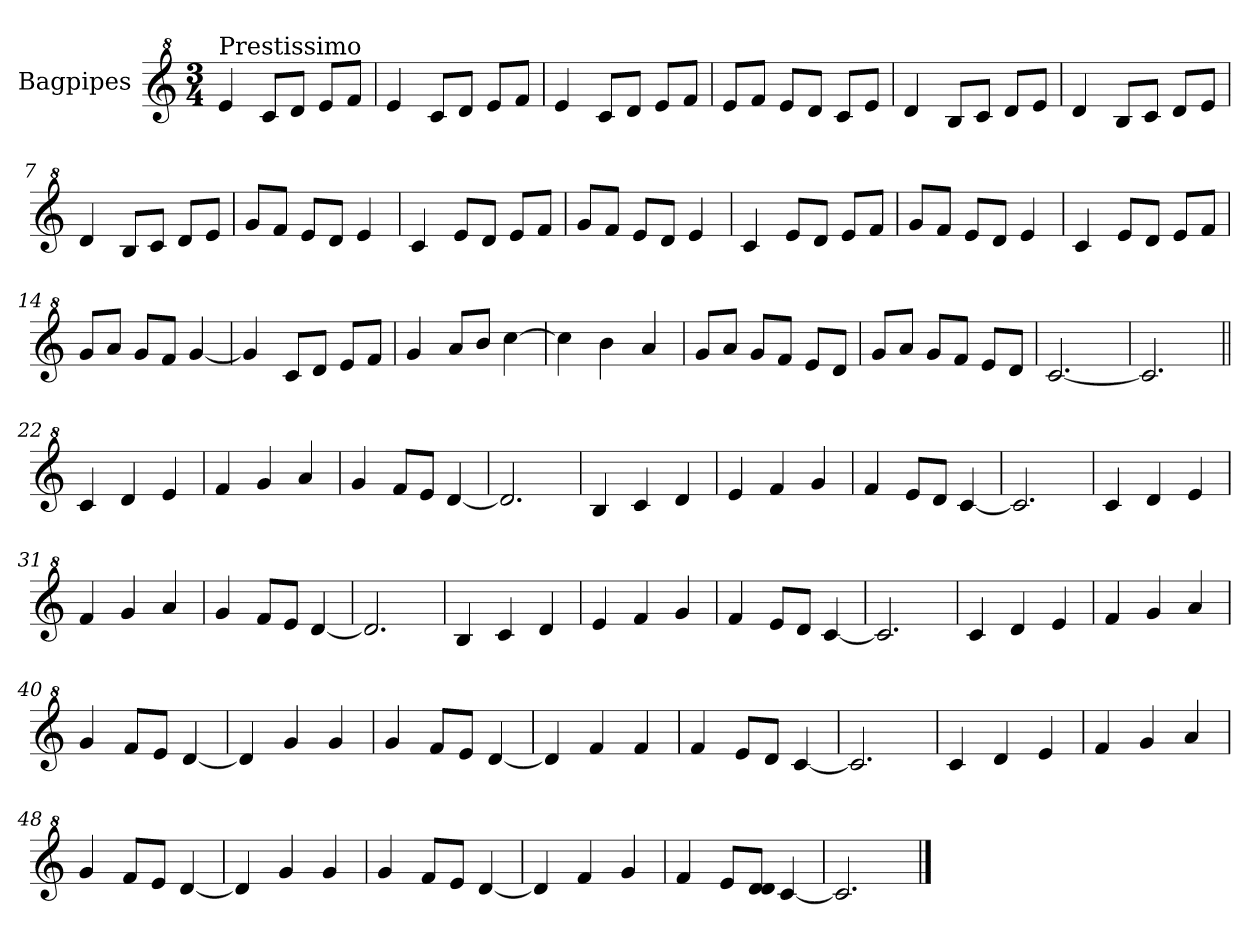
**kern
*part1
*staff1
*I"Bagpipes
*I'Bag
*clefG^2
*k[]
*C:
*M3/4
=1
!LO:TX:a:t=Prestissimo
4ee/
8cc/L
8dd/J
8ee/L
8ff/J
=2
4ee/
8cc/L
8dd/J
8ee/L
8ff/J
=3
4ee/
8cc/L
8dd/J
8ee/L
8ff/J
=4
8ee/L
8ff/J
8ee/L
8dd/J
8cc/L
8ee/J
=5
4dd/
8b/L
8cc/J
8dd/L
8ee/J
=6
4dd/
8b/L
8cc/J
8dd/L
8ee/J
=7
4dd/
8b/L
8cc/J
8dd/L
8ee/J
=8
8gg/L
8ff/J
8ee/L
8dd/J
4ee/
!!LO:LB:g=z
=9
4cc/
8ee/L
8dd/J
8ee/L
8ff/J
=10
8gg/L
8ff/J
8ee/L
8dd/J
4ee/
=11
4cc/
8ee/L
8dd/J
8ee/L
8ff/J
=12
8gg/L
8ff/J
8ee/L
8dd/J
4ee/
=13
4cc/
8ee/L
8dd/J
8ee/L
8ff/J
=14
8gg/L
8aa/J
8gg/L
8ff/J
[4gg/
=15
4gg/]
8cc/L
8dd/J
8ee/L
8ff/J
=16
4gg/
8aa/L
8bb/J
[4ccc\
=17
4ccc\]
4bb\
4aa/
!!LO:LB:g=z
=18
8gg/L
8aa/J
8gg/L
8ff/J
8ee/L
8dd/J
=19
8gg/L
8aa/J
8gg/L
8ff/J
8ee/L
8dd/J
=20
[2.cc/
=21
2.cc/]
=22||
4cc/
4dd/
4ee/
=23
4ff/
4gg/
4aa/
=24
4gg/
8ff/L
8ee/J
[4dd/
=25
2.dd/]
=26
4b/
4cc/
4dd/
=27
4ee/
4ff/
4gg/
=28
4ff/
8ee/L
8dd/J
[4cc/
=29
2.cc/]
!!LO:LB:g=z
=30
4cc/
4dd/
4ee/
=31
4ff/
4gg/
4aa/
=32
4gg/
8ff/L
8ee/J
[4dd/
=33
2.dd/]
=34
4b/
4cc/
4dd/
=35
4ee/
4ff/
4gg/
=36
4ff/
8ee/L
8dd/J
[4cc/
=37
2.cc/]
=38
4cc/
4dd/
4ee/
=39
4ff/
4gg/
4aa/
=40
4gg/
8ff/L
8ee/J
[4dd/
=41
4dd/]
4gg/
4gg/
=42
4gg/
8ff/L
8ee/J
[4dd/
!!LO:LB:g=z
=43
4dd/]
4ff/
4ff/
=44
4ff/
8ee/L
8dd/J
[4cc/
=45
2.cc/]
=46
4cc/
4dd/
4ee/
=47
4ff/
4gg/
4aa/
=48
4gg/
8ff/L
8ee/J
[4dd/
=49
4dd/]
4gg/
4gg/
=50
4gg/
8ff/L
8ee/J
[4dd/
=51
4dd/]
4ff/
4gg/
=52
4ff/
8ee/L
8dd/ 8dd/J
[4cc/
=53
2.cc/]
==
*-
